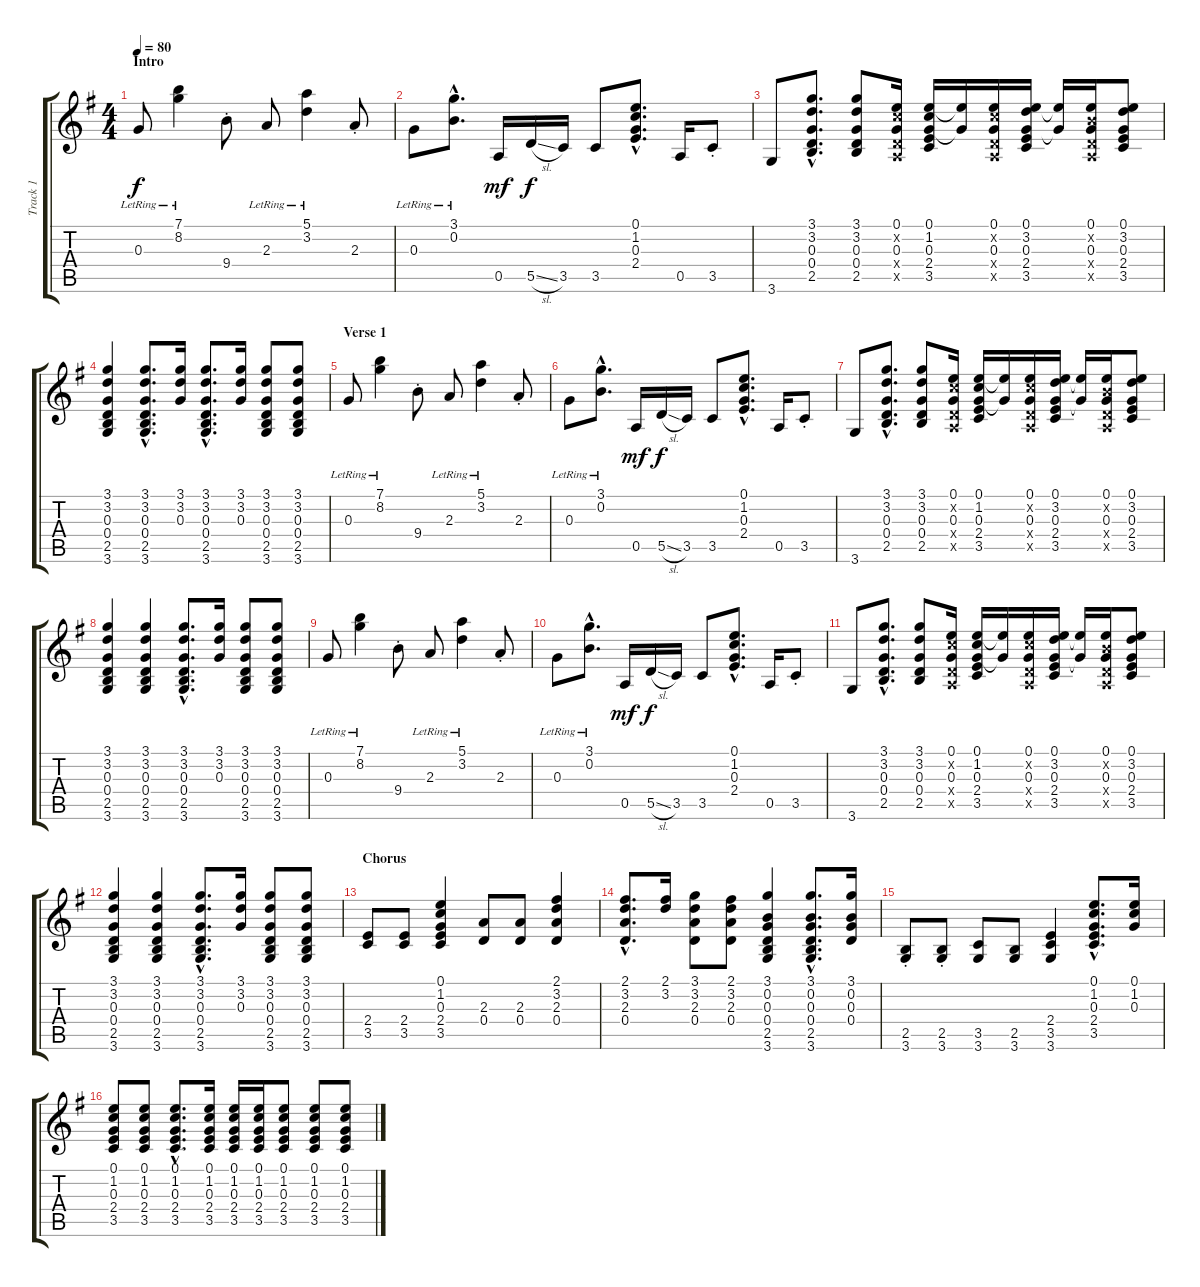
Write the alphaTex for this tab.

\track ("Track 1" "Track 1") {instrument acousticguitarsteel}
\staff {score tabs}
\tuning (E4 B3 G3 D3 A2 E2) {hide}
\ts (4 4)
\section ("" "Intro")
\tempo 80
\clef g2
\ks g
0.3{lr}.8{dy f instrument acousticguitarsteel} (7.1{lr} 8.2{lr}).4 9.4{st}.8 2.3{lr}.8 (5.1{lr} 3.2{lr}).4 2.3{st}.8 |
0.3{lr}.8 (3.1{hac lr} 0.2{hac lr}).8{d} 0.5.16{dy mf} 5.5{sl}.16{dy f} 3.5.16 3.5.8 (0.1{hac} 1.2{hac} 0.3{hac} 2.4{hac}).8{d} 0.5.16 3.5{st}.8 |
3.6.8 (3.1{hac} 3.2{hac} 0.3{hac} 0.4{hac} 2.5{hac}).8{d} (3.1 3.2 0.3 0.4 2.5).8 (0.1 1.2{x} 0.3 0.4{x} 0.5{x}).16 (0.1 1.2 0.3 2.4 3.5).16 (0.1{t} 0.3{t}).16 (0.1 1.2{x} 0.3 0.4{x} 0.5{x}).16 (0.1 3.2 0.3 2.4 3.5).16 (0.1{t} 0.3{t}).16 (0.1 0.2{x} 0.3 0.4{x} 0.5{x}).16 (0.1 3.2 0.3 2.4 3.5).8 |
(3.1 3.2 0.3 0.4 2.5 3.6).4 (3.1{hac} 3.2{hac} 0.3{hac} 0.4{hac} 2.5{hac} 3.6{hac}).8{d} (3.1 3.2 0.3).16 (3.1{hac} 3.2{hac} 0.3{hac} 0.4{hac} 2.5{hac} 3.6{hac}).8{d} (3.1 3.2 0.3).16 (3.1 3.2 0.3 0.4 2.5 3.6).8 (3.1 3.2 0.3 0.4 2.5 3.6).8 |
\section ("" "Verse 1")
0.3{lr}.8 (7.1{lr} 8.2{lr}).4 9.4{st}.8 2.3{lr}.8 (5.1{lr} 3.2{lr}).4 2.3{st}.8 |
0.3{lr}.8 (3.1{hac lr} 0.2{hac lr}).8{d} 0.5.16{dy mf} 5.5{sl}.16{dy f} 3.5.16 3.5.8 (0.1{hac} 1.2{hac} 0.3{hac} 2.4{hac}).8{d} 0.5.16 3.5{st}.8 |
3.6.8 (3.1{hac} 3.2{hac} 0.3{hac} 0.4{hac} 2.5{hac}).8{d} (3.1 3.2 0.3 0.4 2.5).8 (0.1 1.2{x} 0.3 0.4{x} 0.5{x}).16 (0.1 1.2 0.3 2.4 3.5).16 (0.1{t} 0.3{t}).16 (0.1 1.2{x} 0.3 0.4{x} 0.5{x}).16 (0.1 3.2 0.3 2.4 3.5).16 (0.1{t} 0.3{t}).16 (0.1 0.2{x} 0.3 0.4{x} 0.5{x}).16 (0.1 3.2 0.3 2.4 3.5).8 |
(3.1 3.2 0.3 0.4 2.5 3.6).4 (3.1 3.2 0.3 0.4 2.5 3.6).4 (3.1{hac} 3.2{hac} 0.3{hac} 0.4{hac} 2.5{hac} 3.6{hac}).8{d} (3.1 3.2 0.3).16 (3.1 3.2 0.3 0.4 2.5 3.6).8 (3.1 3.2 0.3 0.4 2.5 3.6).8 |
0.3{lr}.8 (7.1{lr} 8.2{lr}).4 9.4{st}.8 2.3{lr}.8 (5.1{lr} 3.2{lr}).4 2.3{st}.8 |
0.3{lr}.8 (3.1{hac lr} 0.2{hac lr}).8{d} 0.5.16{dy mf} 5.5{sl}.16{dy f} 3.5.16 3.5.8 (0.1{hac} 1.2{hac} 0.3{hac} 2.4{hac}).8{d} 0.5.16 3.5{st}.8 |
3.6.8 (3.1{hac} 3.2{hac} 0.3{hac} 0.4{hac} 2.5{hac}).8{d} (3.1 3.2 0.3 0.4 2.5).8 (0.1 1.2{x} 0.3 0.4{x} 0.5{x}).16 (0.1 1.2 0.3 2.4 3.5).16 (0.1{t} 0.3{t}).16 (0.1 1.2{x} 0.3 0.4{x} 0.5{x}).16 (0.1 3.2 0.3 2.4 3.5).16 (0.1{t} 0.3{t}).16 (0.1 0.2{x} 0.3 0.4{x} 0.5{x}).16 (0.1 3.2 0.3 2.4 3.5).8 |
(3.1 3.2 0.3 0.4 2.5 3.6).4 (3.1 3.2 0.3 0.4 2.5 3.6).4 (3.1{hac} 3.2{hac} 0.3{hac} 0.4{hac} 2.5{hac} 3.6{hac}).8{d} (3.1 3.2 0.3).16 (3.1 3.2 0.3 0.4 2.5 3.6).8 (3.1 3.2 0.3 0.4 2.5 3.6).8 |
\section ("" "Chorus")
(2.4 3.5).8 (2.4 3.5).8 (0.1 1.2 0.3 2.4 3.5).4 (2.3 0.4).8 (2.3 0.4).8 (2.1 3.2 2.3 0.4).4 |
(2.1{hac} 3.2{hac} 2.3{hac} 0.4{hac}).8{d} (2.1 3.2).16 (3.1 3.2 2.3 0.4).8 (2.1 3.2 2.3 0.4).8 (3.1 0.2 0.3 0.4 2.5 3.6).4 (3.1{hac} 0.2{hac} 0.3{hac} 0.4{hac} 2.5{hac} 3.6{hac}).8{d} (3.1 0.2 0.3 0.4).16 |
(2.5{st} 3.6{st}).8 (2.5{st} 3.6{st}).8 (3.5 3.6).8 (2.5 3.6).8 (2.4 3.5 3.6).4 (0.1{hac} 1.2{hac} 0.3{hac} 2.4{hac} 3.5{hac}).8{d} (0.1 1.2 0.3).16 |
(0.1 1.2 0.3 2.4 3.5).8 (0.1 1.2 0.3 2.4 3.5).8 (0.1{hac} 1.2{hac} 0.3{hac} 2.4{hac} 3.5{hac}).8{d} (0.1 1.2 0.3 2.4 3.5).16 (0.1 1.2 0.3 2.4 3.5).16 (0.1 1.2 0.3 2.4 3.5).16 (0.1 1.2 0.3 2.4 3.5).8 (0.1 1.2 0.3 2.4 3.5).8 (0.1 1.2 0.3 2.4 3.5).8
